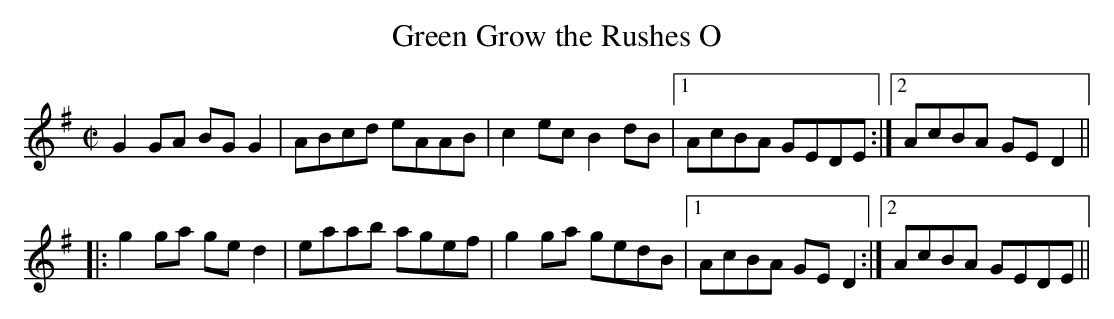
X:1
T:Green Grow the Rushes O
M:C|
K:G
G2GA BGG2|ABcd eAAB|c2ec B2dB|1 AcBA GEDE:|2 AcBA GED2||
|:g2ga ged2|eaab agef|g2ga gedB|1 AcBA GED2:|2 AcBA GEDE||
